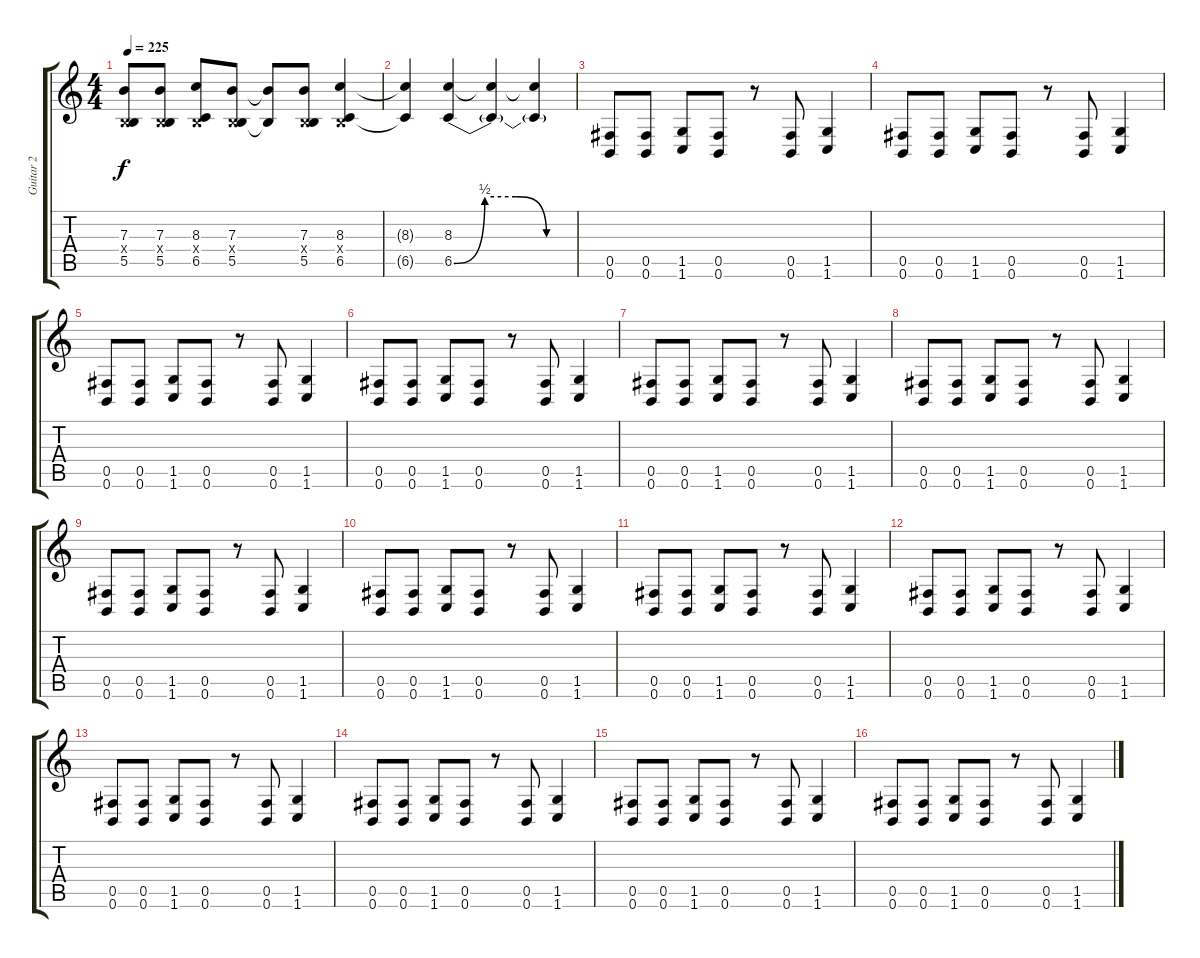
\track ("Guitar 2" "Guitar 2") {instrument overdrivenguitar}
\staff {score tabs}
\tuning (Db4 Ab3 E3 B2 Gb2 B1) {hide}
\ts (4 4)
\tempo 225
\clef g2
\ks c
(7.3 0.4{x} 5.5).8{dy f} (7.3 0.4{x} 5.5).8 (8.3 0.4{x} 6.5).8 (7.3 0.4{x} 5.5).8 (7.3{t} 5.5{t}).8 (7.3 0.4{x} 5.5).8 (8.3 0.4{x} 6.5).4 |
(8.3{t} 6.5{t}).4 (8.3 6.5{be (custom 0 0 15 2 30 2 45 0 60 0)}).4 (8.3{t} 6.5{t}).4 (8.3{t} 6.5{t}).4 |
(0.5 0.6).8 (0.5 0.6).8 (1.5 1.6).8 (0.5 0.6).8 r.8 (0.5 0.6).8 (1.5 1.6).4 |
(0.5 0.6).8 (0.5 0.6).8 (1.5 1.6).8 (0.5 0.6).8 r.8 (0.5 0.6).8 (1.5 1.6).4 |
(0.5 0.6).8 (0.5 0.6).8 (1.5 1.6).8 (0.5 0.6).8 r.8 (0.5 0.6).8 (1.5 1.6).4 |
(0.5 0.6).8 (0.5 0.6).8 (1.5 1.6).8 (0.5 0.6).8 r.8 (0.5 0.6).8 (1.5 1.6).4 |
(0.5 0.6).8 (0.5 0.6).8 (1.5 1.6).8 (0.5 0.6).8 r.8 (0.5 0.6).8 (1.5 1.6).4 |
(0.5 0.6).8 (0.5 0.6).8 (1.5 1.6).8 (0.5 0.6).8 r.8 (0.5 0.6).8 (1.5 1.6).4 |
(0.5 0.6).8 (0.5 0.6).8 (1.5 1.6).8 (0.5 0.6).8 r.8 (0.5 0.6).8 (1.5 1.6).4 |
(0.5 0.6).8 (0.5 0.6).8 (1.5 1.6).8 (0.5 0.6).8 r.8 (0.5 0.6).8 (1.5 1.6).4 |
(0.5 0.6).8 (0.5 0.6).8 (1.5 1.6).8 (0.5 0.6).8 r.8 (0.5 0.6).8 (1.5 1.6).4 |
(0.5 0.6).8 (0.5 0.6).8 (1.5 1.6).8 (0.5 0.6).8 r.8 (0.5 0.6).8 (1.5 1.6).4 |
(0.5 0.6).8 (0.5 0.6).8 (1.5 1.6).8 (0.5 0.6).8 r.8 (0.5 0.6).8 (1.5 1.6).4 |
(0.5 0.6).8 (0.5 0.6).8 (1.5 1.6).8 (0.5 0.6).8 r.8 (0.5 0.6).8 (1.5 1.6).4 |
(0.5 0.6).8 (0.5 0.6).8 (1.5 1.6).8 (0.5 0.6).8 r.8 (0.5 0.6).8 (1.5 1.6).4 |
(0.5 0.6).8 (0.5 0.6).8 (1.5 1.6).8 (0.5 0.6).8 r.8 (0.5 0.6).8 (1.5 1.6).4
